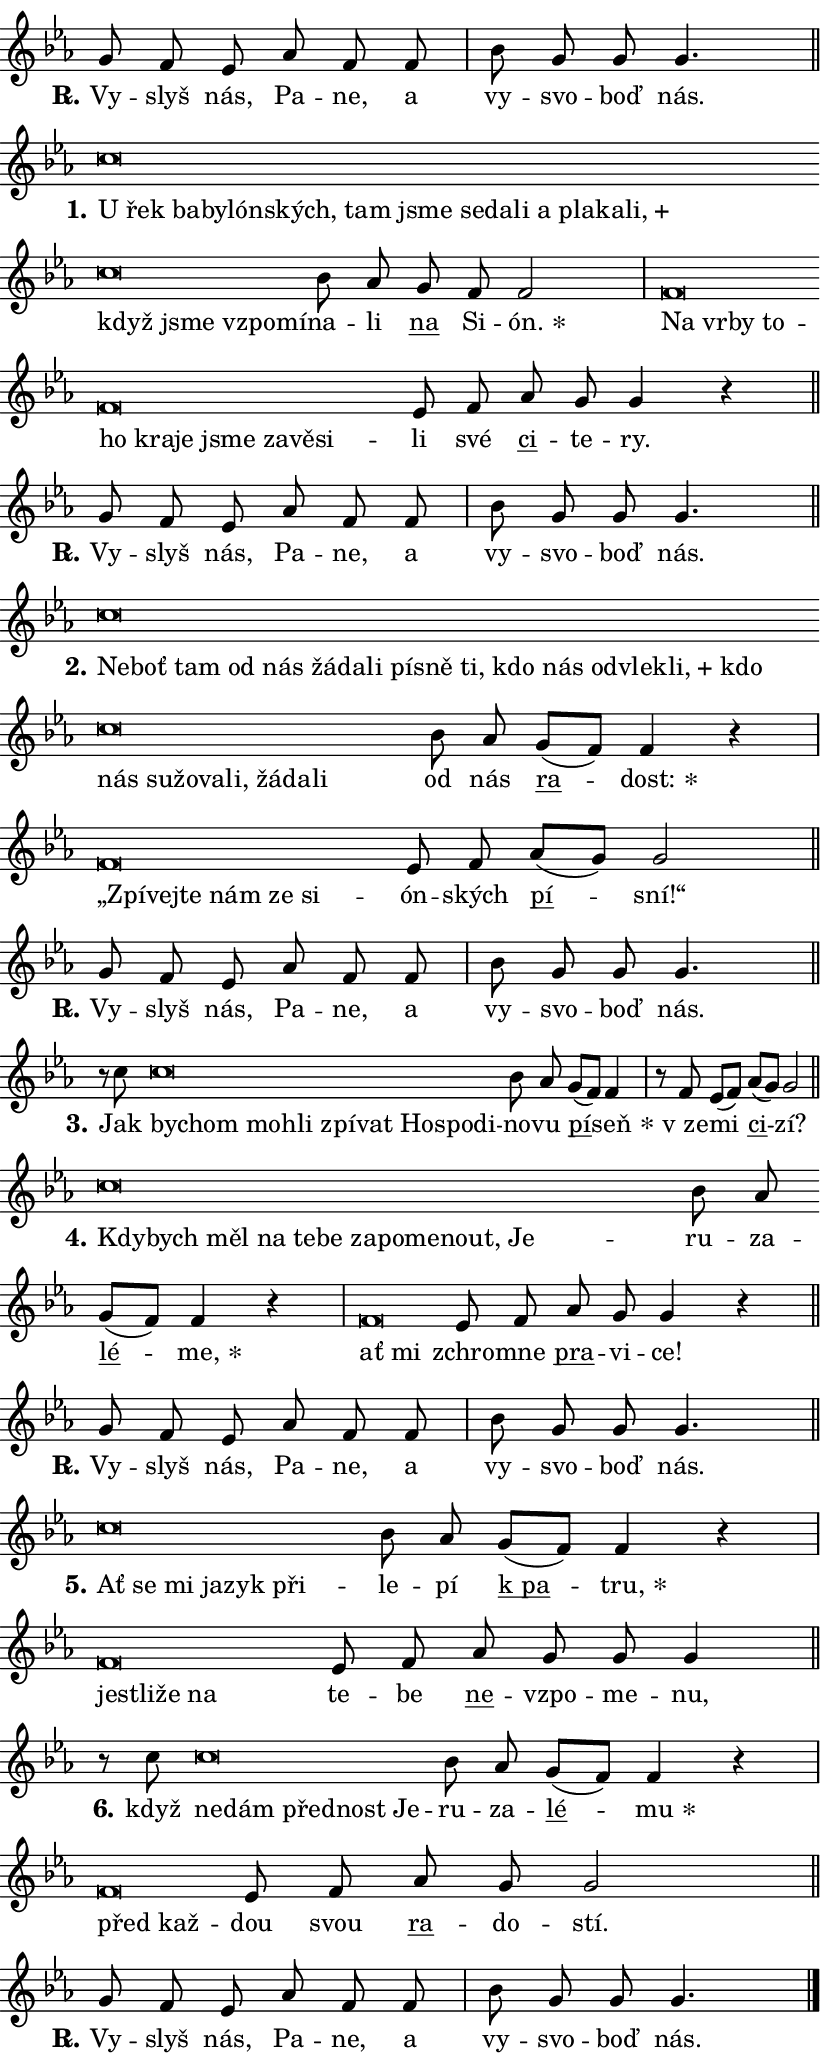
\version "2.24.0"
\header { tagline = "" }
\paper {
  indent = 0\cm
  top-margin = 0\cm
  right-margin = 0.13\cm % to fit lyric hyphens
  bottom-margin = 0\cm
  left-margin = 0\cm
  paper-width = 14\cm
  page-breaking = #ly:one-page-breaking
  system-system-spacing.basic-distance = #11
  score-system-spacing.basic-distance = #11
  ragged-last = ##f
}


%% Author: Thomas Morley
%% https://lists.gnu.org/archive/html/lilypond-user/2020-05/msg00002.html
#(define (line-position grob)
"Returns position of @var[grob} in current system:
   @code{'start}, if at first time-step
   @code{'end}, if at last time-step
   @code{'middle} otherwise
"
  (let* ((col (ly:item-get-column grob))
         (ln (ly:grob-object col 'left-neighbor))
         (rn (ly:grob-object col 'right-neighbor))
         (col-to-check-left (if (ly:grob? ln) ln col))
         (col-to-check-right (if (ly:grob? rn) rn col))
         (break-dir-left
           (and
             (ly:grob-property col-to-check-left 'non-musical #f)
             (ly:item-break-dir col-to-check-left)))
         (break-dir-right
           (and
             (ly:grob-property col-to-check-right 'non-musical #f)
             (ly:item-break-dir col-to-check-right))))
        (cond ((eqv? 1 break-dir-left) 'start)
              ((eqv? -1 break-dir-right) 'end)
              (else 'middle))))

#(define (tranparent-at-line-position vctor)
  (lambda (grob)
  "Relying on @code{line-position} select the relevant enry from @var{vctor}.
Used to determine transparency,"
    (case (line-position grob)
      ((end) (not (vector-ref vctor 0)))
      ((middle) (not (vector-ref vctor 1)))
      ((start) (not (vector-ref vctor 2))))))

noteHeadBreakVisibility =
#(define-music-function (break-visibility)(vector?)
"Makes @code{NoteHead}s transparent relying on @var{break-visibility}"
#{
  \override NoteHead.transparent =
    #(tranparent-at-line-position break-visibility)
#})

#(define delete-ledgers-for-transparent-note-heads
  (lambda (grob)
    "Reads whether a @code{NoteHead} is transparent.
If so this @code{NoteHead} is removed from @code{'note-heads} from
@var{grob}, which is supposed to be @code{LedgerLineSpanner}.
As a result ledgers are not printed for this @code{NoteHead}"
    (let* ((nhds-array (ly:grob-object grob 'note-heads))
           (nhds-list
             (if (ly:grob-array? nhds-array)
                 (ly:grob-array->list nhds-array)
                 '()))
           ;; Relies on the transparent-property being done before
           ;; Staff.LedgerLineSpanner.after-line-breaking is executed.
           ;; This is fragile ...
           (to-keep
             (remove
               (lambda (nhd)
                 (ly:grob-property nhd 'transparent #f))
               nhds-list)))
      ;; TODO find a better method to iterate over grob-arrays, similiar
      ;; to filter/remove etc for lists
      ;; For now rebuilt from scratch
      (set! (ly:grob-object grob 'note-heads)  '())
      (for-each
        (lambda (nhd)
          (ly:pointer-group-interface::add-grob grob 'note-heads nhd))
        to-keep))))

squashNotes = {
  \override NoteHead.X-extent = #'(-0.2 . 0.2)
  \override NoteHead.Y-extent = #'(-0.75 . 0)
  \override NoteHead.stencil =
    #(lambda (grob)
       (let ((pos (ly:grob-property grob 'staff-position)))
         (begin
           (if (< pos -7) (display "ERROR: Lower brevis then expected\n") (display ""))
           (if (<= pos -6) ly:text-interface::print ly:note-head::print))))
}
unSquashNotes = {
  \revert NoteHead.X-extent
  \revert NoteHead.Y-extent
  \revert NoteHead.stencil
}

hideNotes = \noteHeadBreakVisibility #begin-of-line-visible
unHideNotes = \noteHeadBreakVisibility #all-visible

% work-around for resetting accidentals
% https://lilypond.org/doc/v2.23/Documentation/notation/displaying-rhythms#unmetered-music
cadenzaMeasure = {
  \cadenzaOff
  \partial 1024 s1024
  \cadenzaOn
}

#(define-markup-command (accent layout props text) (markup?)
  "Underline accented syllable"
  (interpret-markup layout props
    #{\markup \override #'(offset . 4.3) \underline { #text }#}))

responsum = \markup \concat {
  "R" \hspace #-1.05 \path #0.1 #'((moveto 0 0.07) (lineto 0.9 0.8)) \hspace #0.05 "."
}

spaceSize = #0.6828661417322834 % exact space size for TeX Gyre Schola

\layout {
  \context {
    \Staff
    \remove "Time_signature_engraver"
    \override LedgerLineSpanner.after-line-breaking = #delete-ledgers-for-transparent-note-heads
  }
  \context {
    \Lyrics {
      \override LyricSpace.minimum-distance = \spaceSize
      \override LyricText.font-name = #"TeX Gyre Schola"
      \override LyricText.font-size = 1
      \override StanzaNumber.font-name = #"TeX Gyre Schola Bold"
      \override StanzaNumber.font-size = 1
    }
  }
  \context {
    \Score 
    \override NoteHead.text =
      #(lambda (grob) 
        (let ((pos (ly:grob-property grob 'staff-position)))
          #{\markup {
            \combine
              \halign #-0.55 \raise #(if (= pos -6) 0 0.5) \override #'(thickness . 2) \draw-line #'(3.2 . 0)
              \musicglyph "noteheads.sM1"
          }#}))
  }
}

% magnetic-lyrics.ily
%
%   written by
%     Jean Abou Samra <jean@abou-samra.fr>
%     Werner Lemberg <wl@gnu.org>
%
%   adapted by
%     Jiri Hon <jiri.hon@gmail.com>
%
% Version 2022-Apr-15

% https://www.mail-archive.com/lilypond-user@gnu.org/msg149350.html

#(define (Left_hyphen_pointer_engraver context)
   "Collect syllable-hyphen-syllable occurrences in lyrics and store
them in properties.  This engraver only looks to the left.  For
example, if the lyrics input is @code{foo -- bar}, it does the
following.

@itemize @bullet
@item
Set the @code{text} property of the @code{LyricHyphen} grob between
@q{foo} and @q{bar} to @code{foo}.

@item
Set the @code{left-hyphen} property of the @code{LyricText} grob with
text @q{foo} to the @code{LyricHyphen} grob between @q{foo} and
@q{bar}.
@end itemize

Use this auxiliary engraver in combination with the
@code{lyric-@/text::@/apply-@/magnetic-@/offset!} hook."
   (let ((hyphen #f)
         (text #f))
     (make-engraver
      (acknowledgers
       ((lyric-syllable-interface engraver grob source-engraver)
        (set! text grob)))
      (end-acknowledgers
       ((lyric-hyphen-interface engraver grob source-engraver)
        ;(when (not (grob::has-interface grob 'lyric-space-interface))
          (set! hyphen grob)));)
      ((stop-translation-timestep engraver)
       (when (and text hyphen)
         (ly:grob-set-object! text 'left-hyphen hyphen))
       (set! text #f)
       (set! hyphen #f)))))

#(define (lyric-text::apply-magnetic-offset! grob)
   "If the space between two syllables is less than the value in
property @code{LyricText@/.details@/.squash-threshold}, move the right
syllable to the left so that it gets concatenated with the left
syllable.

Use this function as a hook for
@code{LyricText@/.after-@/line-@/breaking} if the
@code{Left_@/hyphen_@/pointer_@/engraver} is active."
   (let ((hyphen (ly:grob-object grob 'left-hyphen #f)))
     (when hyphen
       (let ((left-text (ly:spanner-bound hyphen LEFT)))
         (when (grob::has-interface left-text 'lyric-syllable-interface)
           (let* ((common (ly:grob-common-refpoint grob left-text X))
                  (this-x-ext (ly:grob-extent grob common X))
                  (left-x-ext
                   (begin
                     ;; Trigger magnetism for left-text.
                     (ly:grob-property left-text 'after-line-breaking)
                     (ly:grob-extent left-text common X)))
                  ;; `delta` is the gap width between two syllables.
                  (delta (- (interval-start this-x-ext)
                            (interval-end left-x-ext)))
                  (details (ly:grob-property grob 'details))
                  (threshold (assoc-get 'squash-threshold details 0.2)))
             (when (< delta threshold)
               (let* (;; We have to manipulate the input text so that
                      ;; ligatures crossing syllable boundaries are not
                      ;; disabled.  For languages based on the Latin
                      ;; script this is essentially a beautification.
                      ;; However, for non-Western scripts it can be a
                      ;; necessity.
                      (lt (ly:grob-property left-text 'text))
                      (rt (ly:grob-property grob 'text))
                      (is-space (grob::has-interface hyphen 'lyric-space-interface))
                      (space (if is-space " " ""))
                      (extra-delta (if is-space spaceSize 0))
                      ;; Append new syllable.
                      (ltrt-space (if (and (string? lt) (string? rt))
                                (string-append lt space rt)
                                (make-concat-markup (list lt space rt))))
                      ;; Right-align `ltrt` to the right side.
                      (ltrt-space-markup (grob-interpret-markup
                               grob
                               (make-translate-markup
                                (cons (interval-length this-x-ext) 0)
                                (make-right-align-markup ltrt-space)))))
                 (begin
                   ;; Don't print `left-text`.
                   (ly:grob-set-property! left-text 'stencil #f)
                   ;; Set text and stencil (which holds all collected
                   ;; syllables so far) and shift it to the left.
                   (ly:grob-set-property! grob 'text ltrt-space)
                   (ly:grob-set-property! grob 'stencil ltrt-space-markup)
                   (ly:grob-translate-axis! grob (- (- delta extra-delta)) X))))))))))


#(define (lyric-hyphen::displace-bounds-first grob)
   ;; Make very sure this callback isn't triggered too early.
   (let ((left (ly:spanner-bound grob LEFT))
         (right (ly:spanner-bound grob RIGHT)))
     (ly:grob-property left 'after-line-breaking)
     (ly:grob-property right 'after-line-breaking)
     (ly:lyric-hyphen::print grob)))

squashThreshold = #0.4

\layout {
  \context {
    \Lyrics
    \consists #Left_hyphen_pointer_engraver
    \override LyricText.after-line-breaking =
      #lyric-text::apply-magnetic-offset!
    \override LyricHyphen.stencil = #lyric-hyphen::displace-bounds-first
    \override LyricText.details.squash-threshold = \squashThreshold
    \override LyricHyphen.minimum-distance = 0
    \override LyricHyphen.minimum-length = \squashThreshold
  }
}

squashText = \override LyricText.details.squash-threshold = 9999
unSquashText = \override LyricText.details.squash-threshold = \squashThreshold

leftText = \override LyricText.self-alignment-X = #LEFT
unLeftText = \revert LyricText.self-alignment-X

starOffset = #(lambda (grob) 
                (let ((x_offset (ly:self-alignment-interface::aligned-on-x-parent grob)))
                  (if (= x_offset 0) 0 (+ x_offset 1.2))))

star = #(define-music-function (syllable)(string?)
"Append star separator at the end of a syllable"
#{
  \once \override LyricText.X-offset = #starOffset
  \lyricmode { \markup {
    #syllable
    \override #'((font-name . "TeX Gyre Schola Bold")) \hspace #0.2 \lower #0.65 \larger "*"
  } }
#})

starAccent = #(define-music-function (syllable)(string?)
"Append star separator at the end of a syllable and make accent"
#{
  \once \override LyricText.X-offset = #starOffset
  \lyricmode { \markup {
    \accent #syllable
    \override #'((font-name . "TeX Gyre Schola Bold")) \hspace #0.2 \lower #0.65 \larger "*"
  } }
#})

breath = #(define-music-function (syllable)(string?)
"Append breathing indicator at the end of a syllable"
#{
  \lyricmode { \markup { #syllable "+" } }
#})

optionalBreath = #(define-music-function (syllable)(string?)
"Append optional breathing indicator at the end of a syllable"
#{
  \lyricmode { \markup { #syllable "(+)" } }
#})


\score {
    <<
        \new Voice = "melody" { \cadenzaOn \key es \major \relative { g'8 f es as f f \cadenzaMeasure \bar "|" bes g g g4. \cadenzaMeasure \bar "||" \break } }
        \new Lyrics \lyricsto "melody" { \lyricmode { \set stanza = \responsum
Vy -- slyš nás, Pa -- ne, a vy -- svo -- boď nás. } }
    >>
    \layout {}
}

\score {
    <<
        \new Voice = "melody" { \cadenzaOn \key es \major \relative { \squashNotes c''\breve*1/16 \hideNotes \breve*1/16 \bar "" \breve*1/16 \bar "" \breve*1/16 \bar "" \breve*1/16 \bar "" \breve*1/16 \bar "" \breve*1/16 \bar "" \breve*1/16 \bar "" \breve*1/16 \bar "" \breve*1/16 \bar "" \breve*1/16 \bar "" \breve*1/16 \bar "" \breve*1/16 \bar "" \breve*1/16 \bar "" \breve*1/16 \bar "" \breve*1/16 \bar "" \breve*1/16 \bar "" \breve*1/16 \breve*1/16 \bar "" \unHideNotes \unSquashNotes bes8 as \bar "" g f f2 \cadenzaMeasure \bar "|" \squashNotes f\breve*1/16 \hideNotes \breve*1/16 \bar "" \breve*1/16 \bar "" \breve*1/16 \bar "" \breve*1/16 \bar "" \breve*1/16 \bar "" \breve*1/16 \bar "" \breve*1/16 \bar "" \breve*1/16 \bar "" \breve*1/16 \breve*1/16 \bar "" \unHideNotes \unSquashNotes es8 f \bar "" as g g4 r \cadenzaMeasure \bar "||" \break } }
        \new Lyrics \lyricsto "melody" { \lyricmode { \set stanza = "1."
\leftText U \squashText řek ba -- by -- lón -- ských, tam jsme se -- da -- li a pla -- ka -- \breath "li," když jsme vzpo -- mí -- \unLeftText \unSquashText na -- li \markup \accent na Si -- \star ón. \leftText Na \squashText vr -- by to -- ho kra -- je jsme za -- vě -- si -- \unLeftText \unSquashText li své \markup \accent ci -- te -- ry. } }
    >>
    \layout {}
}

\score {
    <<
        \new Voice = "melody" { \cadenzaOn \key es \major \relative { g'8 f es as f f \cadenzaMeasure \bar "|" bes g g g4. \cadenzaMeasure \bar "||" \break } }
        \new Lyrics \lyricsto "melody" { \lyricmode { \set stanza = \responsum
Vy -- slyš nás, Pa -- ne, a vy -- svo -- boď nás. } }
    >>
    \layout {}
}

\score {
    <<
        \new Voice = "melody" { \cadenzaOn \key es \major \relative { \squashNotes c''\breve*1/16 \hideNotes \breve*1/16 \bar "" \breve*1/16 \bar "" \breve*1/16 \bar "" \breve*1/16 \bar "" \breve*1/16 \bar "" \breve*1/16 \bar "" \breve*1/16 \bar "" \breve*1/16 \bar "" \breve*1/16 \bar "" \breve*1/16 \bar "" \breve*1/16 \bar "" \breve*1/16 \bar "" \breve*1/16 \bar "" \breve*1/16 \bar "" \breve*1/16 \bar "" \breve*1/16 \bar "" \breve*1/16 \bar "" \breve*1/16 \bar "" \breve*1/16 \bar "" \breve*1/16 \bar "" \breve*1/16 \bar "" \breve*1/16 \bar "" \breve*1/16 \breve*1/16 \bar "" \unHideNotes \unSquashNotes bes8 as \bar "" g[( f)] f4 r \cadenzaMeasure \bar "|" \squashNotes f\breve*1/16 \hideNotes \breve*1/16 \bar "" \breve*1/16 \bar "" \breve*1/16 \bar "" \breve*1/16 \breve*1/16 \bar "" \unHideNotes \unSquashNotes es8 f \bar "" as[( g)] g2 \cadenzaMeasure \bar "||" \break } }
        \new Lyrics \lyricsto "melody" { \lyricmode { \set stanza = "2."
\leftText Ne -- \squashText boť tam od nás žá -- da -- li pí -- sně ti, kdo nás od -- vle -- \breath "kli," kdo nás su -- žo -- va -- li, žá -- da -- li \unLeftText \unSquashText od nás \markup \accent ra -- \star dost: \leftText „Zpí -- \squashText vej -- te nám ze si -- \unLeftText \unSquashText ón -- ských \markup \accent pí -- sní!“ } }
    >>
    \layout {}
}

\score {
    <<
        \new Voice = "melody" { \cadenzaOn \key es \major \relative { g'8 f es as f f \cadenzaMeasure \bar "|" bes g g g4. \cadenzaMeasure \bar "||" \break } }
        \new Lyrics \lyricsto "melody" { \lyricmode { \set stanza = \responsum
Vy -- slyš nás, Pa -- ne, a vy -- svo -- boď nás. } }
    >>
    \layout {}
}

\score {
    <<
        \new Voice = "melody" { \cadenzaOn \key es \major \relative { r8 c''8 \squashNotes c\breve*1/16 \hideNotes \breve*1/16 \bar "" \breve*1/16 \bar "" \breve*1/16 \bar "" \breve*1/16 \bar "" \breve*1/16 \bar "" \breve*1/16 \bar "" \breve*1/16 \breve*1/16 \bar "" \unHideNotes \unSquashNotes bes8 as \bar "" g[( f)] f4 \cadenzaMeasure \bar "|" r8 f8 es8[( f)] \bar "" as[( g)] g2 \cadenzaMeasure \bar "||" \break } }
        \new Lyrics \lyricsto "melody" { \lyricmode { \set stanza = "3."
Jak \leftText by -- \squashText chom mo -- hli zpí -- vat Ho -- spo -- di -- \unLeftText \unSquashText no -- vu \markup \accent pí -- \star seň "v ze" -- mi \markup \accent ci -- zí? } }
    >>
    \layout {}
}

\score {
    <<
        \new Voice = "melody" { \cadenzaOn \key es \major \relative { \squashNotes c''\breve*1/16 \hideNotes \breve*1/16 \bar "" \breve*1/16 \bar "" \breve*1/16 \bar "" \breve*1/16 \bar "" \breve*1/16 \bar "" \breve*1/16 \bar "" \breve*1/16 \bar "" \breve*1/16 \bar "" \breve*1/16 \breve*1/16 \bar "" \unHideNotes \unSquashNotes bes8 as \bar "" g[( f)] f4 r \cadenzaMeasure \bar "|" \squashNotes f\breve*1/16 \hideNotes \breve*1/16 \bar "" \unHideNotes \unSquashNotes es8 f \bar "" as g g4 r \cadenzaMeasure \bar "||" \break } }
        \new Lyrics \lyricsto "melody" { \lyricmode { \set stanza = "4."
\leftText Kdy -- \squashText bych měl na te -- be za -- po -- me -- nout, Je -- \unLeftText \unSquashText ru -- za -- \markup \accent lé -- \star me, \leftText ať \squashText mi \unLeftText \unSquashText zchro -- mne \markup \accent pra -- vi -- ce! } }
    >>
    \layout {}
}

\score {
    <<
        \new Voice = "melody" { \cadenzaOn \key es \major \relative { g'8 f es as f f \cadenzaMeasure \bar "|" bes g g g4. \cadenzaMeasure \bar "||" \break } }
        \new Lyrics \lyricsto "melody" { \lyricmode { \set stanza = \responsum
Vy -- slyš nás, Pa -- ne, a vy -- svo -- boď nás. } }
    >>
    \layout {}
}

\score {
    <<
        \new Voice = "melody" { \cadenzaOn \key es \major \relative { \squashNotes c''\breve*1/16 \hideNotes \breve*1/16 \bar "" \breve*1/16 \bar "" \breve*1/16 \bar "" \breve*1/16 \breve*1/16 \bar "" \unHideNotes \unSquashNotes bes8 as \bar "" g[( f)] f4 r \cadenzaMeasure \bar "|" \squashNotes f\breve*1/16 \hideNotes \breve*1/16 \bar "" \breve*1/16 \breve*1/16 \bar "" \unHideNotes \unSquashNotes es8 f \bar "" as g g g4 \cadenzaMeasure \bar "||" \break } }
        \new Lyrics \lyricsto "melody" { \lyricmode { \set stanza = "5."
\leftText Ať \squashText se mi ja -- zyk při -- \unLeftText \unSquashText le -- pí \markup \accent "k pa" -- \star tru, \leftText je -- \squashText stli -- že na \unLeftText \unSquashText te -- be \markup \accent ne -- vzpo -- me -- nu, } }
    >>
    \layout {}
}

\score {
    <<
        \new Voice = "melody" { \cadenzaOn \key es \major \relative { r8 c''8 \squashNotes c\breve*1/16 \hideNotes \breve*1/16 \bar "" \breve*1/16 \bar "" \breve*1/16 \breve*1/16 \bar "" \unHideNotes \unSquashNotes bes8 as \bar "" g[( f)] f4 r \cadenzaMeasure \bar "|" \squashNotes f\breve*1/16 \hideNotes \breve*1/16 \bar "" \unHideNotes \unSquashNotes es8 f \bar "" as g g2 \cadenzaMeasure \bar "||" \break } }
        \new Lyrics \lyricsto "melody" { \lyricmode { \set stanza = "6."
když \leftText ne -- \squashText dám před -- nost Je -- \unLeftText \unSquashText ru -- za -- \markup \accent lé -- \star mu \leftText před \squashText kaž -- \unLeftText \unSquashText dou svou \markup \accent ra -- do -- stí. } }
    >>
    \layout {}
}

\score {
    <<
        \new Voice = "melody" { \cadenzaOn \key es \major \relative { g'8 f es as f f \cadenzaMeasure \bar "|" bes g g g4. \cadenzaMeasure \bar "||" \break } \bar "|." }
        \new Lyrics \lyricsto "melody" { \lyricmode { \set stanza = \responsum
Vy -- slyš nás, Pa -- ne, a vy -- svo -- boď nás. } }
    >>
    \layout {}
}
